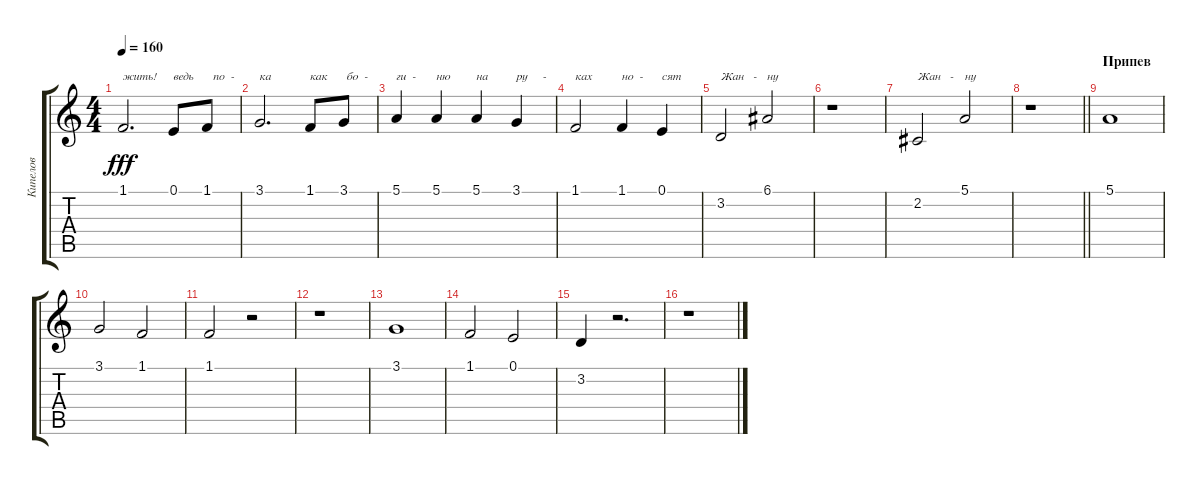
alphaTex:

\track ("Кипелов" "Кипелов") {instrument tenorsax}
\staff {score tabs}
\tuning (E4 B3 G3 D3 A2 E2) {hide}
\ts (4 4)
\tempo 160
\clef g2
\ks c
1.1.2{d txt "жить!" dy fff} 0.1.8{txt "ведь"} 1.1.8{txt "  по  -"} |
3.1.2{d txt "ка"} 1.1.8{txt "как"} 3.1.8{txt " бо  -"} |
5.1.4{txt "ги  -"} 5.1.4{txt "ню"} 5.1.4{txt "на"} 3.1.4{txt "ру     -"} |
1.1.2{txt "ках"} 1.1.4{txt "но  -"} 0.1.4{txt "сят"} |
3.2.2{txt "Жан   -"} 6.1.2{txt "ну"} |
r.1 |
2.2.2{txt "Жан   -"} 5.1.2{txt "ну"} |
\barLineRight lightlight
r.1 |
\section ("" "Припев")
5.1.1 |
3.1.2 1.1.2 |
1.1.2 r.2 |
r.1 |
3.1.1 |
1.1.2 0.1.2 |
3.2.4 r.2{d} |
r.1
